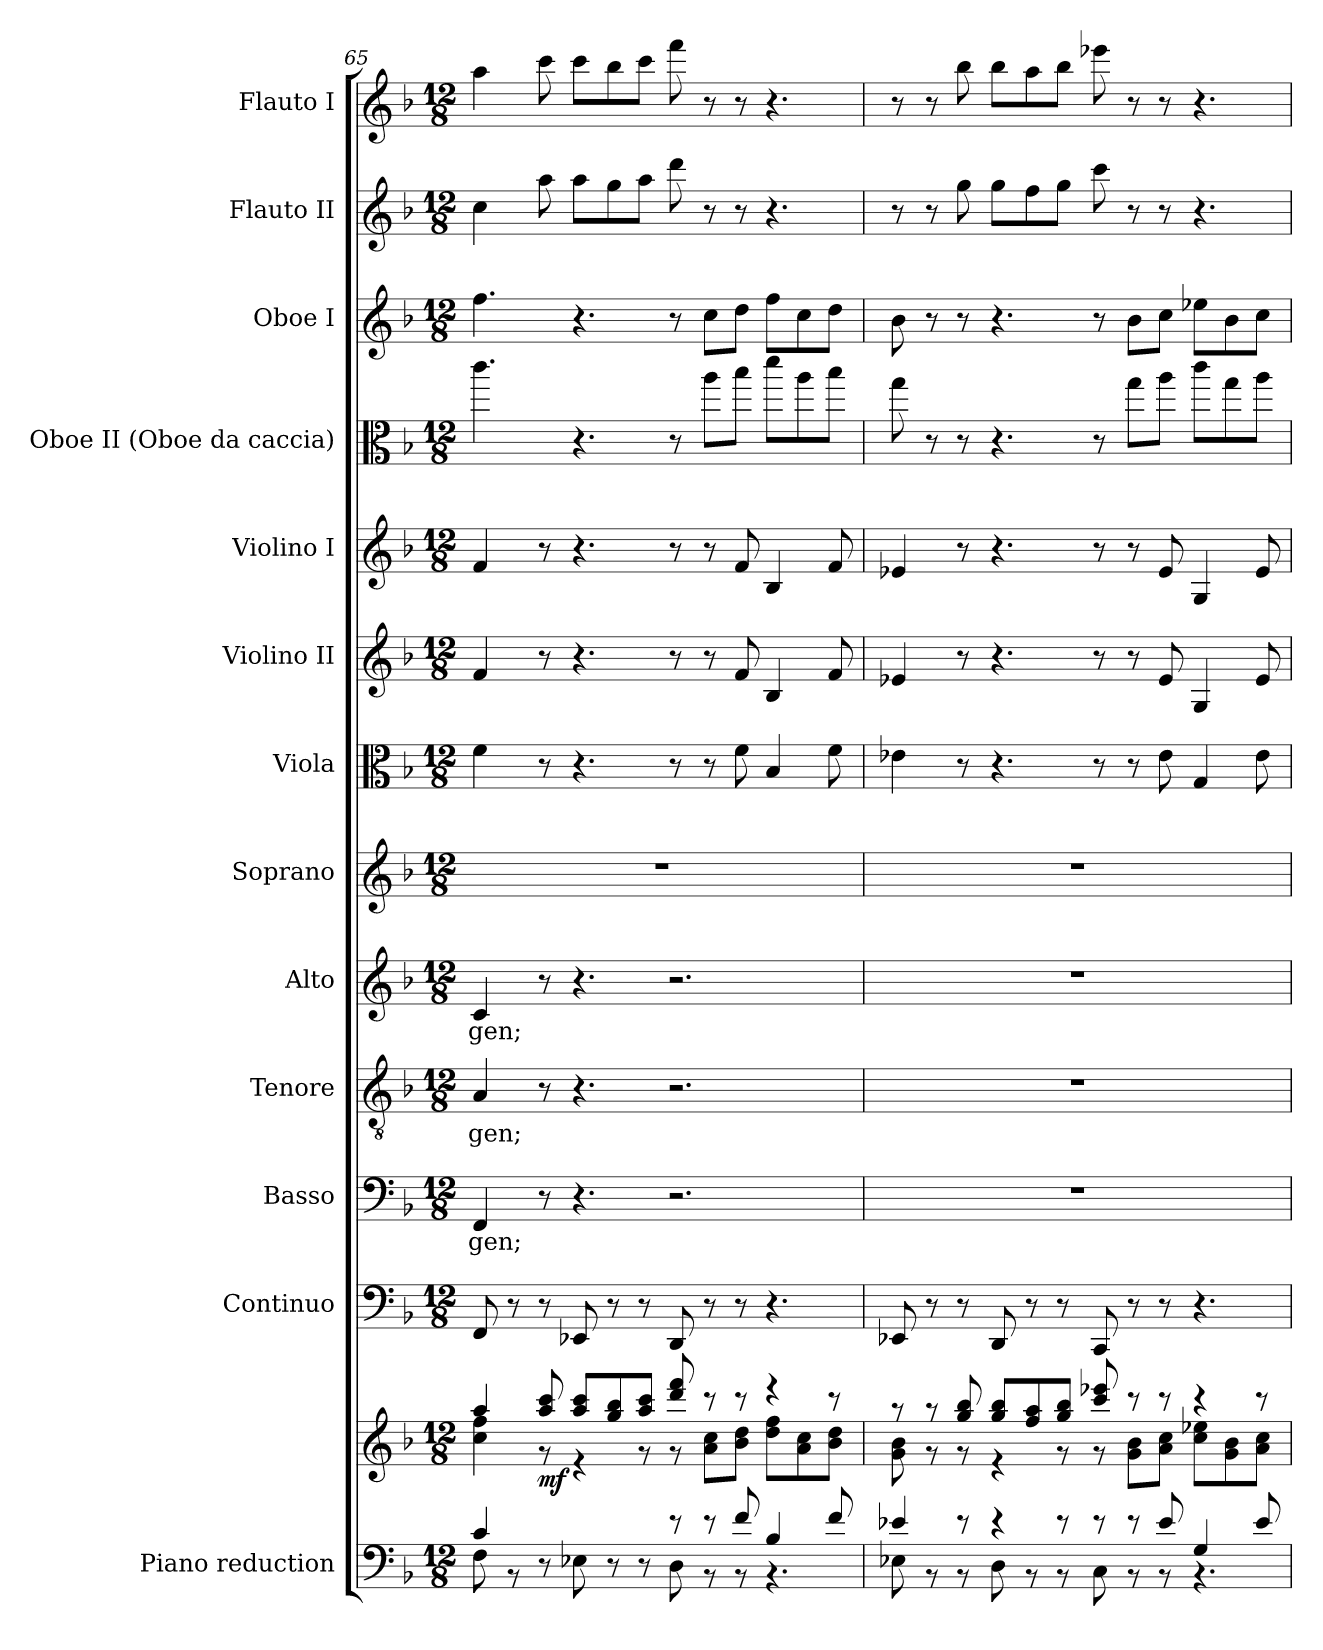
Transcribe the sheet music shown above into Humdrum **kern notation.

**kern	**kern	**dynam	**kern	**kern	**text	**kern	**text	**kern	**text	**kern	**kern	**kern	**kern	**kern	**kern	**kern	**kern
*part13	*part13	*part13	*part12	*part11	*part11	*part10	*part10	*part9	*part9	*part8	*part7	*part6	*part5	*part4	*part3	*part2	*part1
*staff14	*staff13	*staff13/14	*staff12	*staff11	*staff11	*staff10	*staff10	*staff9	*staff9	*staff8	*staff7	*staff6	*staff5	*staff4	*staff3	*staff2	*staff1
*I"Piano reduction	*	*	*I"Continuo	*I"Basso	*	*I"Tenore	*	*I"Alto	*	*I"Soprano	*I"Viola	*I"Violino II	*I"Violino I	*I"Oboe II (Oboe da caccia)	*I"Oboe I	*I"Flauto II	*I"Flauto I
*I'Pno	*	*	*	*	*	*	*	*	*	*	*I'Vla	*I'Vln	*I'Vln	*	*I'Ob	*I'Fl	*I'Fl
*clefF4	*clefG2	*	*clefF4	*clefF4	*	*clefGv2	*	*clefG2	*	*clefG2	*clefC3	*clefG2	*clefG2	*clefC3	*clefG2	*clefG2	*clefG2
*	*	*	*	*	*	*	*	*	*	*	*	*	*	*ITrd12c21	*	*	*
*k[b-]	*k[b-]	*	*k[b-]	*k[b-]	*	*k[b-]	*	*k[b-]	*	*k[b-]	*k[b-]	*k[b-]	*k[b-]	*k[b-]	*k[b-]	*k[b-]	*k[b-]
*M12/8	*M12/8	*	*M12/8	*M12/8	*	*M12/8	*	*M12/8	*	*M12/8	*M12/8	*M12/8	*M12/8	*M12/8	*M12/8	*M12/8	*M12/8
=65	=65	=65	=65	=65	=65	=65	=65	=65	=65	=65	=65	=65	=65	=65	=65	=65	=65
*^	*^	*	*	*	*	*	*	*	*	*	*	*	*	*	*	*	*
!	!	!	!	!	!	!	!LO:LY:b	!	!LO:LY:b	!	!LO:LY:b	!	!	!	!	!	!	!	!
4c/	8F\	4aa/	4cc\ 4ff\	.	8FF/	4FF/	-gen;	4A/	-gen;	4c/	-gen;	1.r	4f\	4f/	4f/	4.cc\	4.ff\	4cc\	4aa\
.	8r	.	.	.	8r	.	.	.	.	.	.	.	.	.	.	.	.	.	.
!	!	!	!	!LO:DY:b	!	!	!	!	!	!	!	!	!	!	!	!	!	!	!
8ryy	8r	8aa/ 8ccc/	8r	mf	8r	8r	.	8r	.	8r	.	.	8r	8r	8r	.	.	8aa\	8ccc\
8ryy	8E-X\	8aa/ 8ccc/L	4r	.	8EE-X/	4.r	.	4.r	.	4.r	.	.	4.r	4.r	4.r	4.r	4.r	8aa\L	8ccc\L
8r	8ryy	8gg/ 8bb-/	.	.	8r	.	.	.	.	.	.	.	.	.	.	.	.	8gg\	8bb-\
8r	8ryy	8aa/ 8ccc/J	8r	.	8r	.	.	.	.	.	.	.	.	.	.	.	.	8aa\J	8ccc\J
8r	8D\	8ddd/ 8fff/	8r	.	8DD/	2.r	.	2.r	.	2.r	.	.	8r	8r	8r	8r	8r	8ddd\	8fff\
8r	8r	8r	8a\ 8cc\L	.	8r	.	.	.	.	.	.	.	8r	8r	8r	8a\L	8cc\L	8r	8r
8f/	8r	8r	8b-\ 8dd\J	.	8r	.	.	.	.	.	.	.	8f\	8f/	8f/	8b-\J	8dd\J	8r	8r
4B-/	4.r	4r	8dd\ 8ff\L	.	4.r	.	.	.	.	.	.	.	4B-/	4B-/	4B-/	8dd\L	8ff\L	4.r	4.r
.	.	.	8a\ 8cc\	.	.	.	.	.	.	.	.	.	.	.	.	8a\	8cc\	.	.
8f/	.	8r	8b-\ 8dd\J	.	.	.	.	.	.	.	.	.	8f\	8f/	8f/	8b-\J	8dd\J	.	.
=66	=66	=66	=66	=66	=66	=66	=66	=66	=66	=66	=66	=66	=66	=66	=66	=66	=66	=66	=66
4e-X/	8E-X\	8r	8g\ 8b-\	.	8EE-X/	1.r	.	1.r	.	1.r	.	1.r	4e-X\	4e-X/	4e-X/	8g\	8b-\	8r	8r
.	8r	8r	8r	.	8r	.	.	.	.	.	.	.	.	.	.	8r	8r	8r	8r
8r	8r	8gg/ 8bb-/	8r	.	8r	.	.	.	.	.	.	.	8r	8r	8r	8r	8r	8gg\	8bb-\
4r	8D\	8gg/ 8bb-/L	4r	.	8DD/	.	.	.	.	.	.	.	4.r	4.r	4.r	4.r	4.r	8gg\L	8bb-\L
.	8r	8ff/ 8aa/	.	.	8r	.	.	.	.	.	.	.	.	.	.	.	.	8ff\	8aa\
8r	8r	8gg/ 8bb-/J	8r	.	8r	.	.	.	.	.	.	.	.	.	.	.	.	8gg\J	8bb-\J
8r	8C\	8ccc/ 8eee-X/	8r	.	8CC/	.	.	.	.	.	.	.	8r	8r	8r	8r	8r	8ccc\	8eee-X\
8r	8r	8r	8g\ 8b-\L	.	8r	.	.	.	.	.	.	.	8r	8r	8r	8g\L	8b-\L	8r	8r
8e-/	8r	8r	8a\ 8cc\J	.	8r	.	.	.	.	.	.	.	8e-\	8e-/	8e-/	8a\J	8cc\J	8r	8r
4G/	4.r	4r	8cc\ 8ee-X\L	.	4.r	.	.	.	.	.	.	.	4G/	4G/	4G/	8cc\L	8ee-X\L	4.r	4.r
.	.	.	8g\ 8b-\	.	.	.	.	.	.	.	.	.	.	.	.	8g\	8b-\	.	.
8e-/	.	8r	8a\ 8cc\J	.	.	.	.	.	.	.	.	.	8e-\	8e-/	8e-/	8a\J	8cc\J	.	.
*v	*v	*	*	*	*	*	*	*	*	*	*	*	*	*	*	*	*	*	*
*	*v	*v	*	*	*	*	*	*	*	*	*	*	*	*	*	*	*	*
=	=	=	=	=	=	=	=	=	=	=	=	=	=	=	=	=	=
*-	*-	*-	*-	*-	*-	*-	*-	*-	*-	*-	*-	*-	*-	*-	*-	*-	*-
